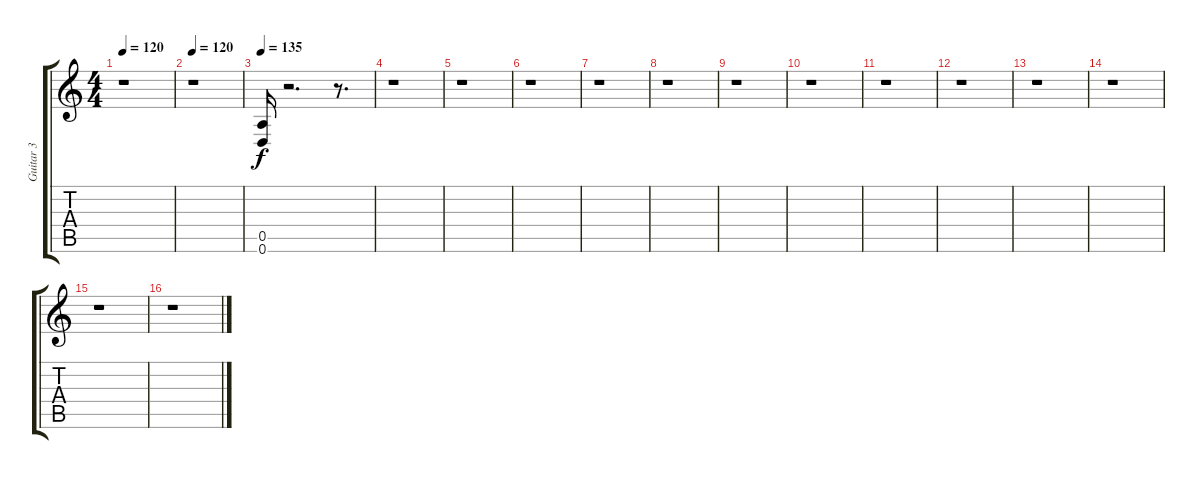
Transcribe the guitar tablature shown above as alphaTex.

\track ("Guitar 3" "Guitar 3") {instrument overdrivenguitar}
\staff {score tabs}
\tuning (E4 B3 G3 D3 A2 D2) {hide}
\ts (4 4)
\tempo 120
\clef g2
\ks c
r.1{dy f} |
\tempo 120
r.1 |
\tempo 135
(0.5 0.6).16 r.2{d} r.8{d} |
r.1 |
r.1 |
r.1 |
r.1 |
r.1 |
r.1 |
r.1 |
r.1 |
r.1 |
r.1 |
r.1 |
r.1 |
r.1
